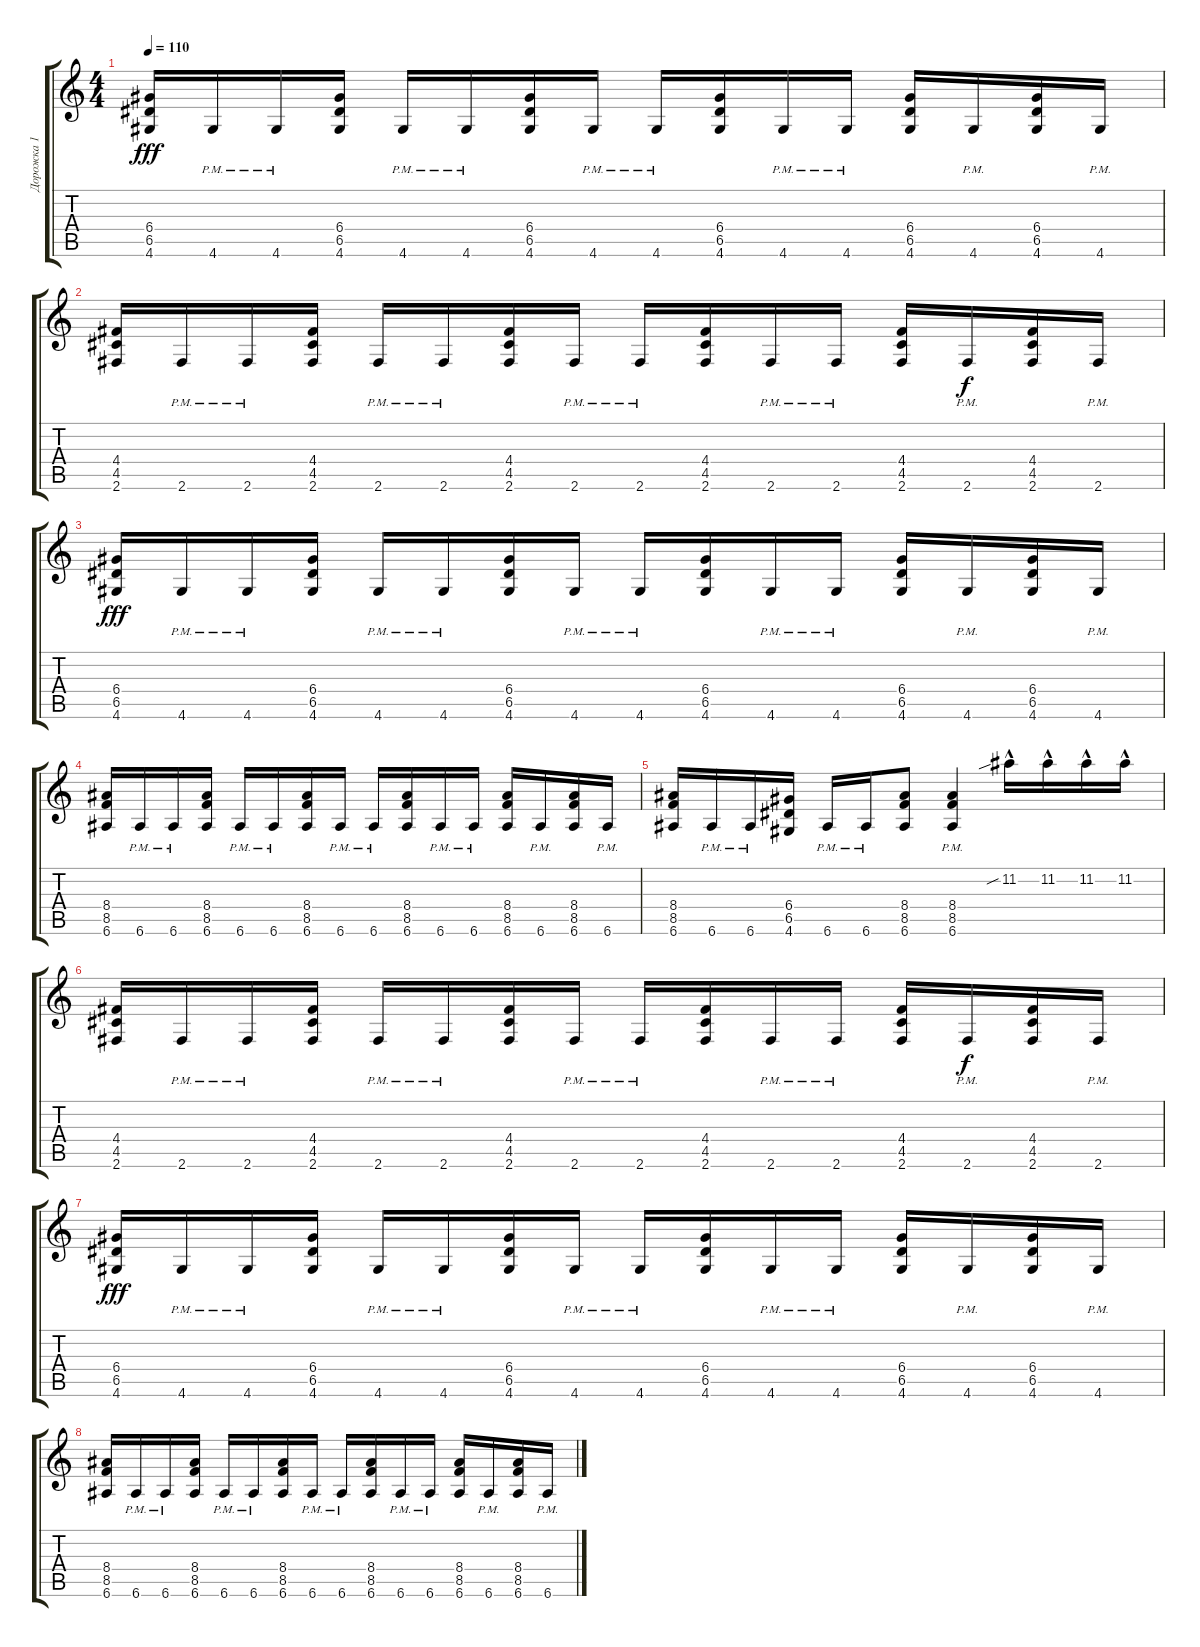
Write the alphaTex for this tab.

\track ("Дорожка 1" "Дорожка 1") {instrument distortionguitar}
\staff {score tabs}
\tuning (E4 B3 G3 D3 A2 E2) {hide}
\ts (4 4)
\tempo 110
\clef g2
\ks c
(6.4 6.5 4.6).16{dy fff} 4.6{pm}.16 4.6{pm}.16 (6.4 6.5 4.6).16 4.6{pm}.16 4.6{pm}.16 (6.4 6.5 4.6).16 4.6{pm}.16 4.6{pm}.16 (6.4 6.5 4.6).16 4.6{pm}.16 4.6{pm}.16 (6.4 6.5 4.6).16 4.6{pm}.16 (6.4 6.5 4.6).16 4.6{pm}.16 |
(4.4 4.5 2.6).16{balance 0} 2.6{pm}.16 2.6{pm}.16 (4.4 4.5 2.6).16 2.6{pm}.16 2.6{pm}.16 (4.4 4.5 2.6).16 2.6{pm}.16 2.6{pm}.16 (4.4 4.5 2.6).16 2.6{pm}.16 2.6{pm}.16 (4.4 4.5 2.6).16 2.6{pm}.16{dy f} (4.4 4.5 2.6).16 2.6{pm}.16 |
(6.4 6.5 4.6).16{dy fff} 4.6{pm}.16 4.6{pm}.16 (6.4 6.5 4.6).16 4.6{pm}.16 4.6{pm}.16 (6.4 6.5 4.6).16 4.6{pm}.16 4.6{pm}.16 (6.4 6.5 4.6).16 4.6{pm}.16 4.6{pm}.16 (6.4 6.5 4.6).16 4.6{pm}.16 (6.4 6.5 4.6).16 4.6{pm}.16 |
(8.4 8.5 6.6).16{balance 16} 6.6{pm}.16 6.6{pm}.16 (8.4 8.5 6.6).16 6.6{pm}.16 6.6{pm}.16 (8.4 8.5 6.6).16 6.6{pm}.16 6.6{pm}.16 (8.4 8.5 6.6).16 6.6{pm}.16 6.6{pm}.16 (8.4 8.5 6.6).16 6.6{pm}.16 (8.4 8.5 6.6).16 6.6{pm}.16 |
(8.4 8.5 6.6).16 6.6{pm}.16 6.6{pm}.16 (6.4 6.5 4.6).16 6.6{pm}.16 6.6{pm}.16 (8.4 8.5 6.6).8 (8.4 8.5 6.6{pm}).4 11.2{sib hac}.16 11.2{hac}.16 11.2{hac}.16 11.2{hac}.16 |
(4.4 4.5 2.6).16 2.6{pm}.16 2.6{pm}.16 (4.4 4.5 2.6).16 2.6{pm}.16 2.6{pm}.16 (4.4 4.5 2.6).16 2.6{pm}.16 2.6{pm}.16 (4.4 4.5 2.6).16 2.6{pm}.16 2.6{pm}.16 (4.4 4.5 2.6).16 2.6{pm}.16{dy f} (4.4 4.5 2.6).16 2.6{pm}.16 |
(6.4 6.5 4.6).16{dy fff balance 0} 4.6{pm}.16 4.6{pm}.16 (6.4 6.5 4.6).16 4.6{pm}.16 4.6{pm}.16 (6.4 6.5 4.6).16 4.6{pm}.16 4.6{pm}.16 (6.4 6.5 4.6).16 4.6{pm}.16 4.6{pm}.16 (6.4 6.5 4.6).16 4.6{pm}.16 (6.4 6.5 4.6).16 4.6{pm}.16 |
(8.4 8.5 6.6).16 6.6{pm}.16 6.6{pm}.16 (8.4 8.5 6.6).16 6.6{pm}.16 6.6{pm}.16 (8.4 8.5 6.6).16 6.6{pm}.16 6.6{pm}.16 (8.4 8.5 6.6).16 6.6{pm}.16 6.6{pm}.16 (8.4 8.5 6.6).16 6.6{pm}.16 (8.4 8.5 6.6).16 6.6{pm}.16
